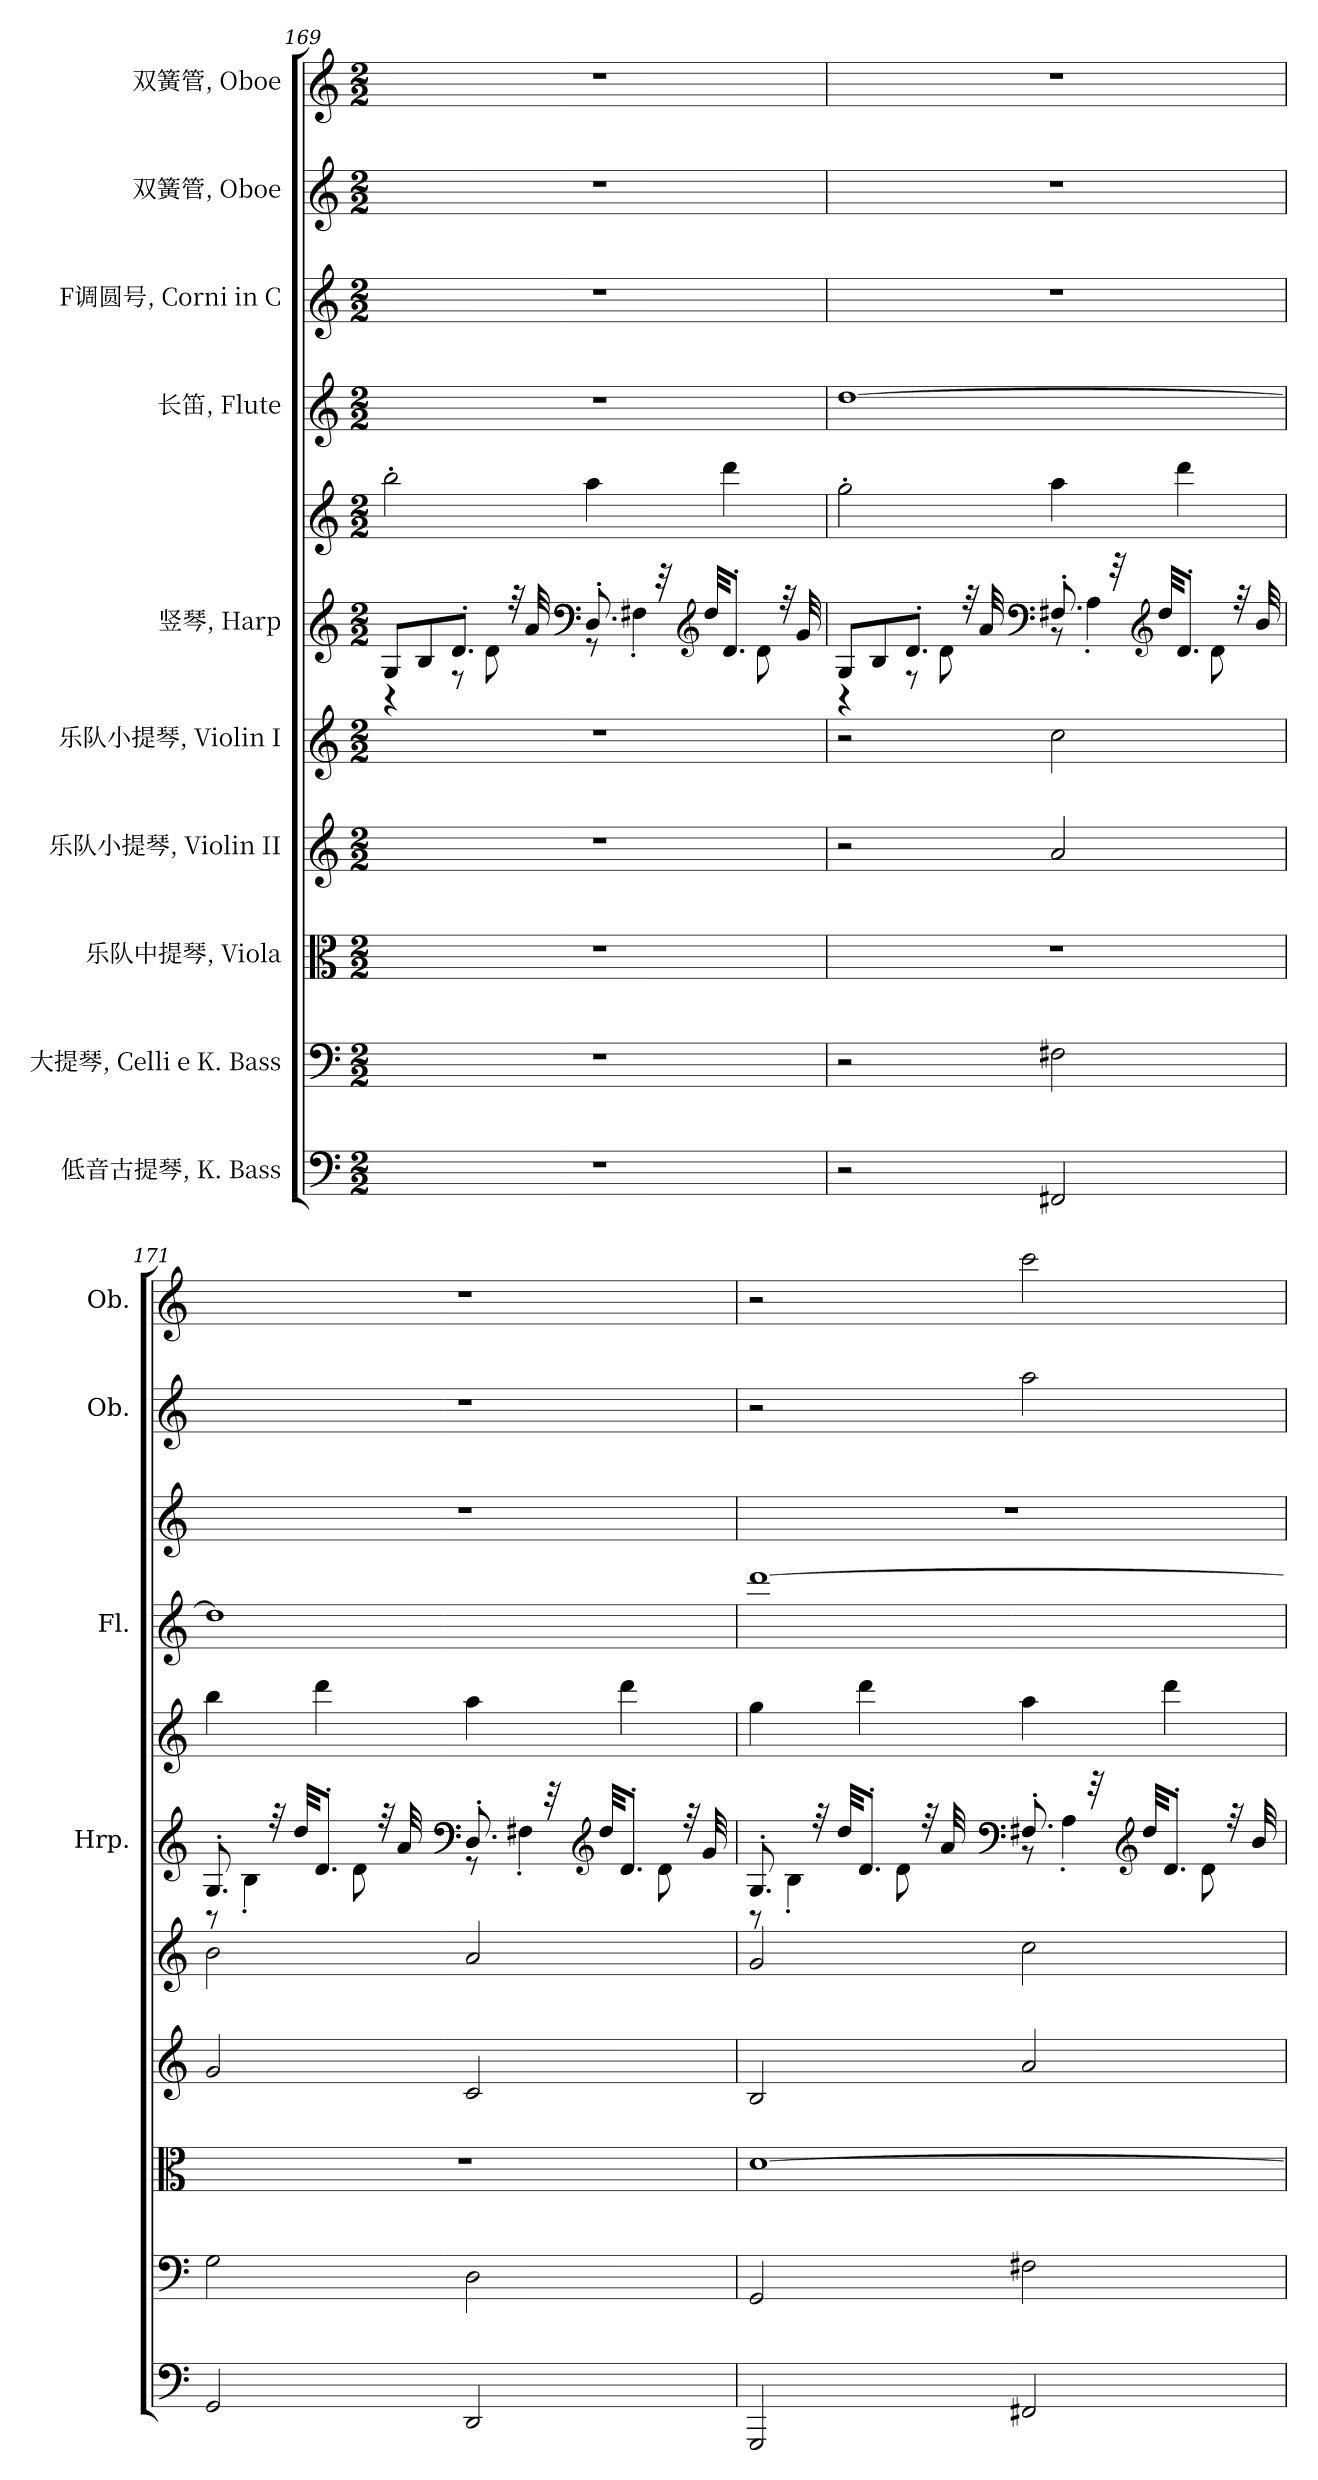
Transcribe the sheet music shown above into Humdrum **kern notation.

**kern	**kern	**kern	**kern	**kern	**kern	**kern	**kern	**kern	**kern	**kern
*part10	*part9	*part8	*part7	*part6	*part5	*part5	*part4	*part3	*part2	*part1
*staff11	*staff10	*staff9	*staff8	*staff7	*staff6	*staff5	*staff4	*staff3	*staff2	*staff1
*I"低音古提琴, K. Bass	*I"大提琴, Celli e K. Bass	*I"乐队中提琴, Viola	*I"乐队小提琴, Violin II	*I"乐队小提琴, Violin I	*I"竖琴, Harp	*	*I"长笛, Flute	*I"F调圆号, Corni in C	*I"双簧管, Oboe	*I"双簧管, Oboe
*	*	*	*	*	*I'Hrp.	*	*I'Fl.	*	*I'Ob.	*I'Ob.
!!LO:PB:g=z
*clefF4	*clefF4	*clefC3	*clefG2	*clefG2	*clefG2	*clefG2	*clefG2	*clefG2	*clefG2	*clefG2
*	*	*	*	*	*	*	*	*ITrd4c7	*	*
*k[]	*k[]	*k[]	*k[]	*k[]	*k[]	*k[]	*k[]	*k[b-]	*k[]	*k[]
*M2/2	*M2/2	*M2/2	*M2/2	*M2/2	*M2/2	*M2/2	*M2/2	*M2/2	*M2/2	*M2/2
=169	=169	=169	=169	=169	=169	=169	=169	=169	=169	=169
*	*	*	*	*	*^	*	*	*	*	*
1r	1r	1r	1r	1r	8G/L	4r	2bb'\	1r	1r	1r	1r
.	.	.	.	.	8B/	.	.	.	.	.	.
.	.	.	.	.	8.d'/J	8r	.	.	.	.	.
.	.	.	.	.	.	8d\	.	.	.	.	.
.	.	.	.	.	32r	.	.	.	.	.	.
.	.	.	.	.	32a/	.	.	.	.	.	.
*	*	*	*	*	*clefF4	*	*	*	*	*	*
.	.	.	.	.	8.D'/	8r	4aa\	.	.	.	.
.	.	.	.	.	.	4F#X'\	.	.	.	.	.
.	.	.	.	.	32r	.	.	.	.	.	.
*	*	*	*	*	*clefG2	*	*	*	*	*	*
.	.	.	.	.	32dd/KKL	.	.	.	.	.	.
.	.	.	.	.	8.d'/J	.	4ddd\	.	.	.	.
.	.	.	.	.	.	8d\	.	.	.	.	.
.	.	.	.	.	32r	.	.	.	.	.	.
.	.	.	.	.	32g/	.	.	.	.	.	.
!!LO:PB:g=z
=170	=170	=170	=170	=170	=170	=170	=170	=170	=170	=170	=170
2r	2r	1r	2r	2r	8G/L	4r	2gg'\	[1dd	1r	1r	1r
.	.	.	.	.	8B/	.	.	.	.	.	.
.	.	.	.	.	8.d'/J	8r	.	.	.	.	.
.	.	.	.	.	.	8d\	.	.	.	.	.
.	.	.	.	.	32r	.	.	.	.	.	.
.	.	.	.	.	32a/	.	.	.	.	.	.
*	*	*	*	*	*clefF4	*	*	*	*	*	*
2FF#X/	2F#X\	.	2a/	2cc\	8.F#X'/	8r	4aa\	.	.	.	.
.	.	.	.	.	.	4A'\	.	.	.	.	.
.	.	.	.	.	32r	.	.	.	.	.	.
*	*	*	*	*	*clefG2	*	*	*	*	*	*
.	.	.	.	.	32dd/KKL	.	.	.	.	.	.
.	.	.	.	.	8.d'/J	.	4ddd\	.	.	.	.
.	.	.	.	.	.	8d\	.	.	.	.	.
.	.	.	.	.	32r	.	.	.	.	.	.
.	.	.	.	.	32b/	.	.	.	.	.	.
!!LO:PB:g=z
=171	=171	=171	=171	=171	=171	=171	=171	=171	=171	=171	=171
2GG/	2G\	1r	2g/	2b\	8.G'/	8r	4bb\	1dd]	1r	1r	1r
.	.	.	.	.	.	4B'\	.	.	.	.	.
.	.	.	.	.	32r	.	.	.	.	.	.
.	.	.	.	.	32dd/KKL	.	.	.	.	.	.
.	.	.	.	.	8.d'/J	.	4ddd\	.	.	.	.
.	.	.	.	.	.	8d\	.	.	.	.	.
.	.	.	.	.	32r	.	.	.	.	.	.
.	.	.	.	.	32a/	.	.	.	.	.	.
*	*	*	*	*	*clefF4	*	*	*	*	*	*
2DD/	2D\	.	2c/	2a/	8.D'/	8r	4aa\	.	.	.	.
.	.	.	.	.	.	4F#X'\	.	.	.	.	.
.	.	.	.	.	32r	.	.	.	.	.	.
*	*	*	*	*	*clefG2	*	*	*	*	*	*
.	.	.	.	.	32dd/KKL	.	.	.	.	.	.
.	.	.	.	.	8.d'/J	.	4ddd\	.	.	.	.
.	.	.	.	.	.	8d\	.	.	.	.	.
.	.	.	.	.	32r	.	.	.	.	.	.
.	.	.	.	.	32g/	.	.	.	.	.	.
!!LO:PB:g=z
=172	=172	=172	=172	=172	=172	=172	=172	=172	=172	=172	=172
2GGG/	2GG/	[1d	2B/	2g/	8.G'/	8r	4gg\	[1ddd	1r	2r	2r
.	.	.	.	.	.	4B'\	.	.	.	.	.
.	.	.	.	.	32r	.	.	.	.	.	.
.	.	.	.	.	32dd/KKL	.	.	.	.	.	.
.	.	.	.	.	8.d'/J	.	4ddd\	.	.	.	.
.	.	.	.	.	.	8d\	.	.	.	.	.
.	.	.	.	.	32r	.	.	.	.	.	.
.	.	.	.	.	32a/	.	.	.	.	.	.
*	*	*	*	*	*clefF4	*	*	*	*	*	*
2FF#X/	2F#X\	.	2a/	2cc\	8.F#X'/	8r	4aa\	.	.	2aa\	2ccc\
.	.	.	.	.	.	4A'\	.	.	.	.	.
.	.	.	.	.	32r	.	.	.	.	.	.
*	*	*	*	*	*clefG2	*	*	*	*	*	*
.	.	.	.	.	32dd/KKL	.	.	.	.	.	.
.	.	.	.	.	8.d'/J	.	4ddd\	.	.	.	.
.	.	.	.	.	.	8d\	.	.	.	.	.
.	.	.	.	.	32r	.	.	.	.	.	.
.	.	.	.	.	32b/	.	.	.	.	.	.
*	*	*	*	*	*v	*v	*	*	*	*	*
=	=	=	=	=	=	=	=	=	=	=
*-	*-	*-	*-	*-	*-	*-	*-	*-	*-	*-
